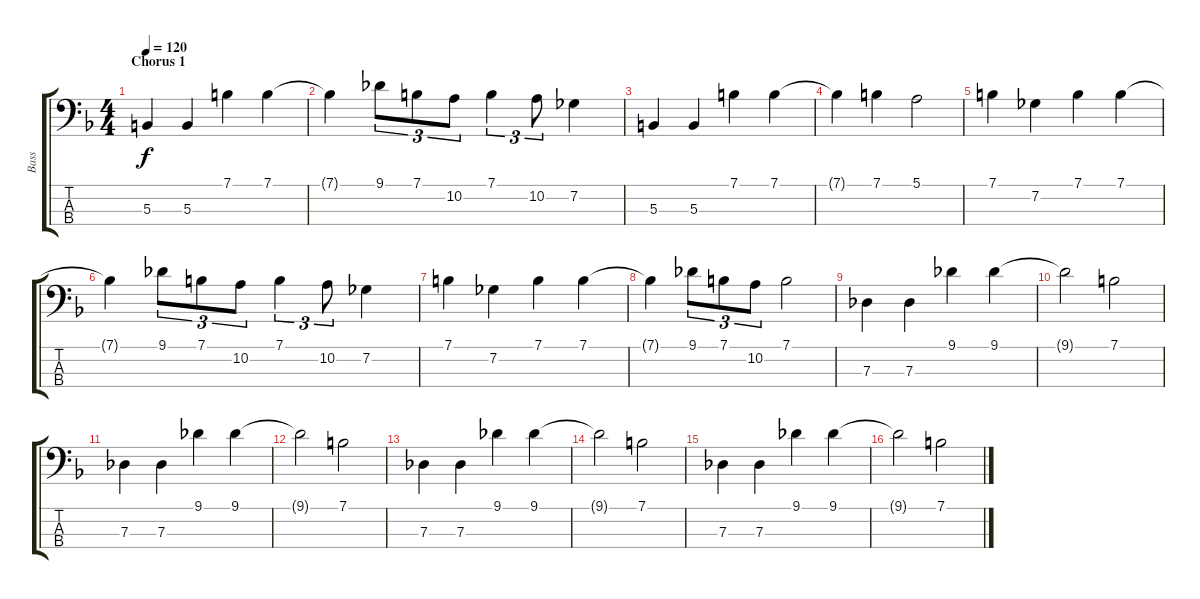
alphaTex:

\track ("Bass" "Bass") {instrument electricbassfinger}
\staff {score tabs}
\tuning (E2 B1 Gb1 Db1) {hide}
\ts (4 4)
\section ("" "Chorus 1")
\tempo 120
\clef f4
\ks f
5.3.4{dy f} 5.3.4 7.1.4 7.1.4 |
7.1{t}.4 9.1.8{tu (3 2)} 7.1.8{tu (3 2)} 10.2.8{tu (3 2)} 7.1.4{tu (3 2)} 10.2.8{tu (3 2)} 7.2.4 |
5.3.4 5.3.4 7.1.4 7.1.4 |
7.1{t}.4 7.1.4 5.1.2 |
7.1.4 7.2.4 7.1.4 7.1.4 |
7.1{t}.4 9.1.8{tu (3 2)} 7.1.8{tu (3 2)} 10.2.8{tu (3 2)} 7.1.4{tu (3 2)} 10.2.8{tu (3 2)} 7.2.4 |
7.1.4 7.2.4 7.1.4 7.1.4 |
7.1{t}.4 9.1.8{tu (3 2)} 7.1.8{tu (3 2)} 10.2.8{tu (3 2)} 7.1.2 |
7.3.4 7.3.4 9.1.4 9.1.4 |
9.1{t}.2 7.1.2 |
7.3.4 7.3.4 9.1.4 9.1.4 |
9.1{t}.2 7.1.2 |
7.3.4 7.3.4 9.1.4 9.1.4 |
9.1{t}.2 7.1.2 |
7.3.4 7.3.4 9.1.4 9.1.4 |
9.1{t}.2 7.1.2
